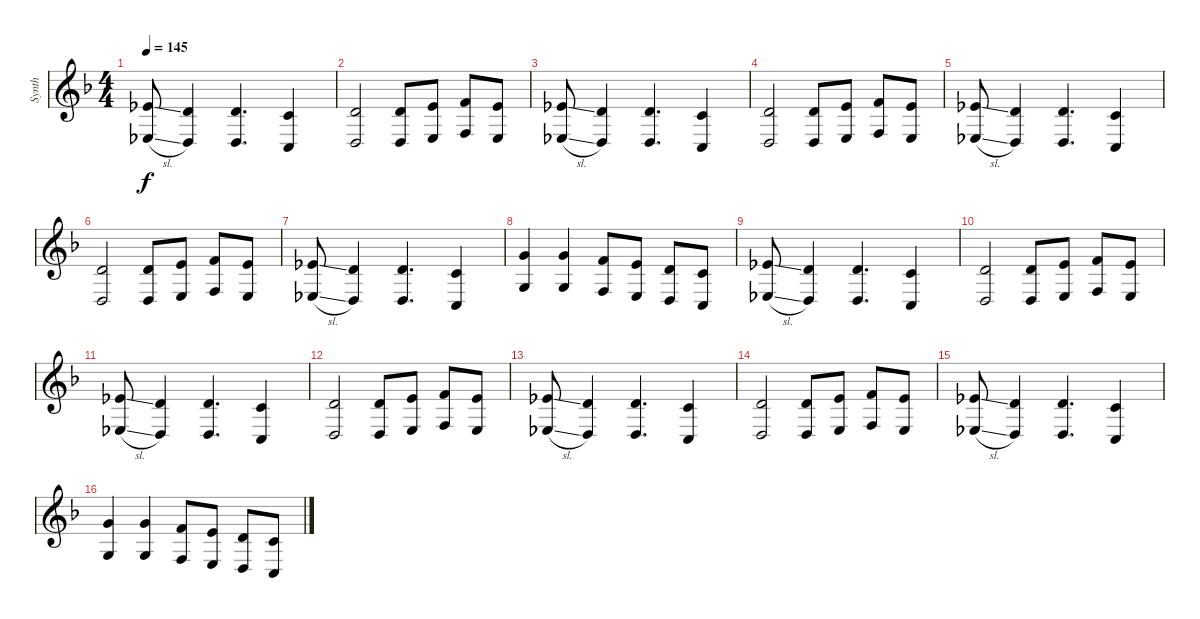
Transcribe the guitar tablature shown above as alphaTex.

\track ("Synth" "Synth") {instrument lead1square}
\staff {score}
\tuning (E4 B3 G3 D3 A2 D2) {hide}
\ts (4 4)
\tempo 145
\clef g2
\ks f
(4.2{sl} 1.4{sl}).8{dy f volume 10} (3.2 0.4).4 (3.2 0.4).4{d} (1.2 3.5).4 |
(3.2 0.4).2 (3.2 0.4).8 (0.1 2.4).8 (1.1 3.4).8 (0.1 2.4).8 |
(4.2{sl} 1.4{sl}).8 (3.2 0.4).4 (3.2 0.4).4{d} (1.2 3.5).4 |
(3.2 0.4).2 (3.2 0.4).8 (0.1 2.4).8 (1.1 3.4).8 (0.1 2.4).8 |
(4.2{sl} 1.4{sl}).8 (3.2 0.4).4 (3.2 0.4).4{d} (1.2 3.5).4 |
(3.2 0.4).2 (3.2 0.4).8 (0.1 2.4).8 (1.1 3.4).8 (0.1 2.4).8 |
(4.2{sl} 1.4{sl}).8 (3.2 0.4).4 (3.2 0.4).4{d} (1.2 3.5).4 |
(3.1 0.3).4 (3.1 0.3).4 (1.1 3.4).8 (0.1 2.4).8 (3.2 0.4).8 (1.2 3.5).8 |
(4.2{sl} 1.4{sl}).8 (3.2 0.4).4 (3.2 0.4).4{d} (1.2 3.5).4 |
(3.2 0.4).2 (3.2 0.4).8 (0.1 2.4).8 (1.1 3.4).8 (0.1 2.4).8 |
(4.2{sl} 1.4{sl}).8 (3.2 0.4).4 (3.2 0.4).4{d} (1.2 3.5).4 |
(3.2 0.4).2 (3.2 0.4).8 (0.1 2.4).8 (1.1 3.4).8 (0.1 2.4).8 |
(4.2{sl} 1.4{sl}).8 (3.2 0.4).4 (3.2 0.4).4{d} (1.2 3.5).4 |
(3.2 0.4).2 (3.2 0.4).8 (0.1 2.4).8 (1.1 3.4).8 (0.1 2.4).8 |
(4.2{sl} 1.4{sl}).8 (3.2 0.4).4 (3.2 0.4).4{d} (1.2 3.5).4 |
(3.1 0.3).4 (3.1 0.3).4 (1.1 3.4).8 (0.1 2.4).8 (3.2 0.4).8 (1.2 3.5).8
